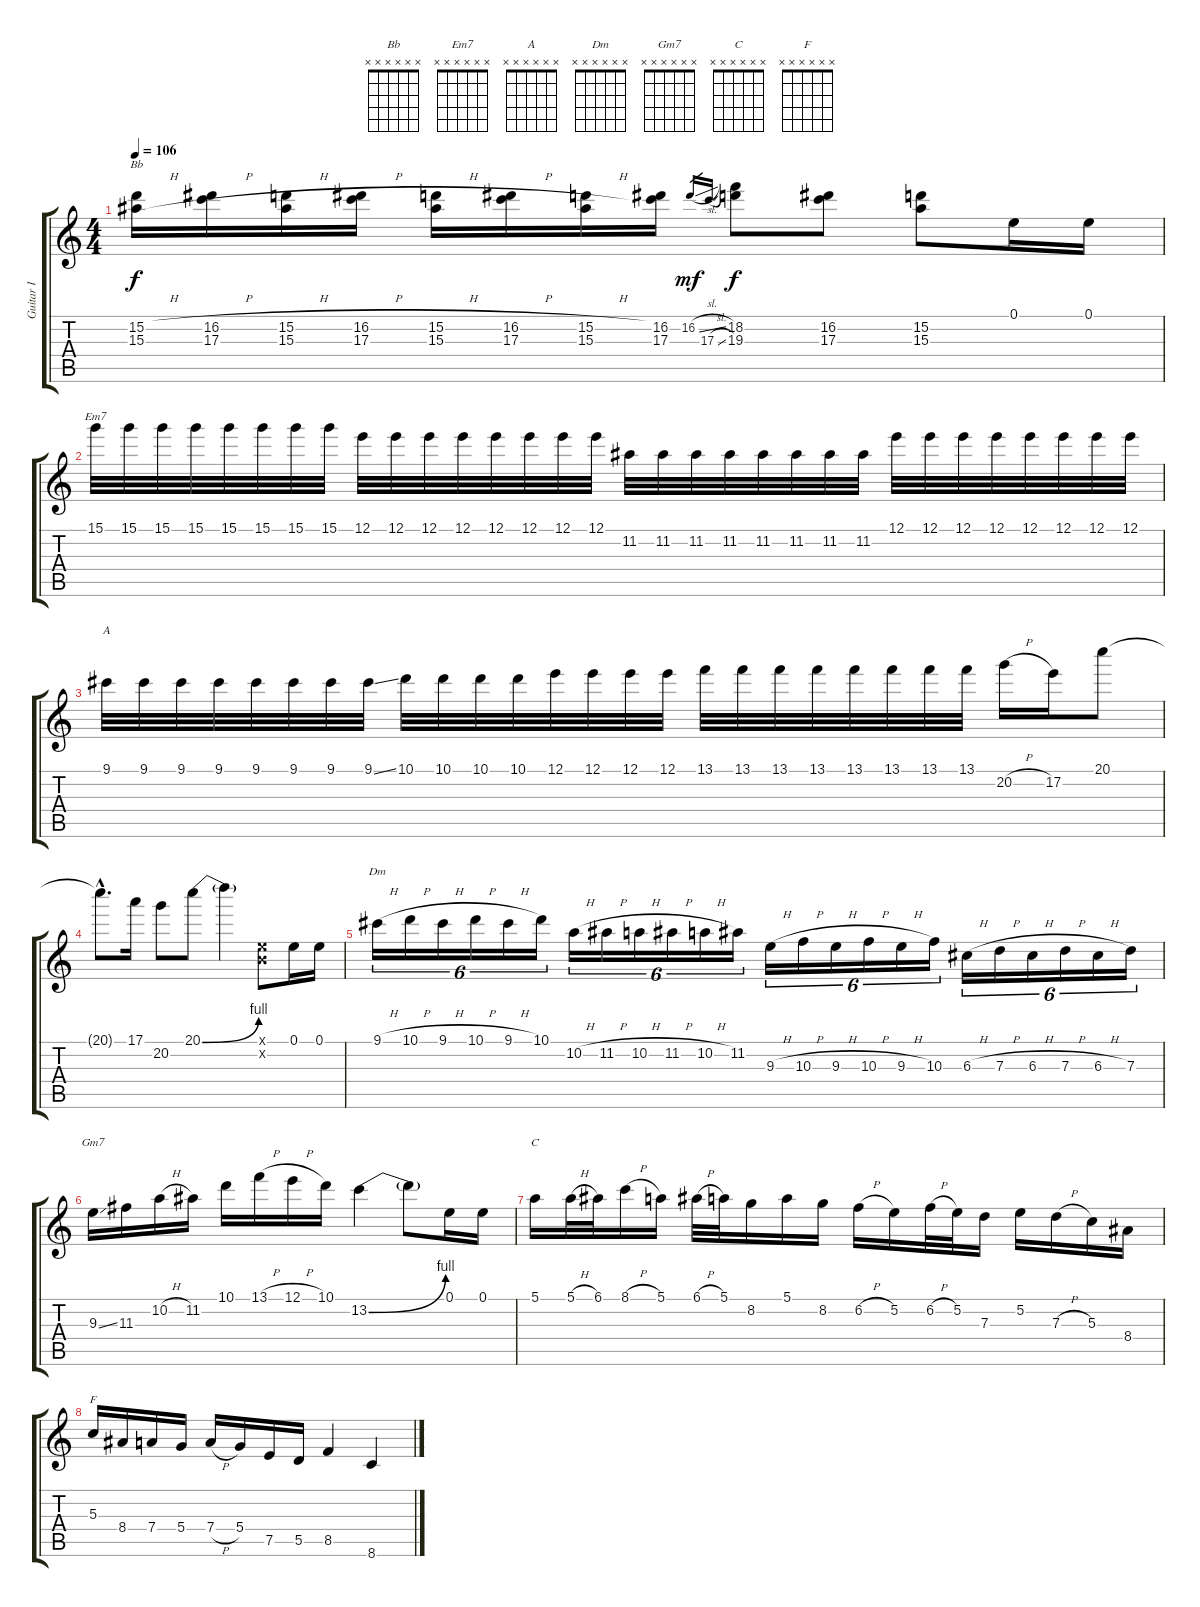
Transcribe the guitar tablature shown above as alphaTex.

\track ("Guitar I" "Guitar I") {instrument overdrivenguitar}
\staff {score tabs}
\tuning (E4 B3 G3 D3 A2 E2) {hide}
\chord ("Bb" x x x x x x)
\chord ("Em7" x x x x x x)
\chord ("A" x x x x x x)
\chord ("Dm" x x x x x x)
\chord ("Gm7" x x x x x x)
\chord ("C" x x x x x x)
\chord ("F" x x x x x x)
\ts (4 4)
\tempo 106
\clef g2
\ks c
(15.2{h} 15.3{h}).16{ch "Bb" dy f} (16.2{h} 17.3{h}).16 (15.2{h} 15.3{h}).16 (16.2{h} 17.3{h}).16 (15.2{h} 15.3{h}).16 (16.2{h} 17.3{h}).16 (15.2{h} 15.3{h}).16 (16.2 17.3).16 16.2{sl}.16{gr dy mf} 17.3{sl}.16{gr} (18.2 19.3).8{dy f} (16.2 17.3).8 (15.2 15.3).8 0.1.16 0.1.16 |
15.1.32{ch "Em7"} 15.1.32 15.1.32 15.1.32 15.1.32 15.1.32 15.1.32 15.1.32 12.1.32 12.1.32 12.1.32 12.1.32 12.1.32 12.1.32 12.1.32 12.1.32 11.2.32 11.2.32 11.2.32 11.2.32 11.2.32 11.2.32 11.2.32 11.2.32 12.1.32 12.1.32 12.1.32 12.1.32 12.1.32 12.1.32 12.1.32 12.1.32 |
9.1.32{ch "A"} 9.1.32 9.1.32 9.1.32 9.1.32 9.1.32 9.1.32 9.1{ss}.32 10.1.32 10.1.32 10.1.32 10.1.32 12.1.32 12.1.32 12.1.32 12.1.32 13.1.32 13.1.32 13.1.32 13.1.32 13.1.32 13.1.32 13.1.32 13.1.32 20.2{h}.16 17.2.16 20.1.8 |
20.1{hac t}.8{d} 17.1.16 20.2.8 20.1{be (bend 0 0 60 4)}.8 20.1{t}.4 (0.1{x} 0.2{x}).8 0.1.16 0.1.16 |
9.1{h}.16{tu (6 4) ch "Dm"} 10.1{h}.16{tu (6 4)} 9.1{h}.16{tu (6 4)} 10.1{h}.16{tu (6 4)} 9.1{h}.16{tu (6 4)} 10.1.16{tu (6 4)} 10.2{h}.16{tu (6 4)} 11.2{h}.16{tu (6 4)} 10.2{h}.16{tu (6 4)} 11.2{h}.16{tu (6 4)} 10.2{h}.16{tu (6 4)} 11.2.16{tu (6 4)} 9.3{h}.16{tu (6 4)} 10.3{h}.16{tu (6 4)} 9.3{h}.16{tu (6 4)} 10.3{h}.16{tu (6 4)} 9.3{h}.16{tu (6 4)} 10.3.16{tu (6 4)} 6.3{h}.16{tu (6 4)} 7.3{h}.16{tu (6 4)} 6.3{h}.16{tu (6 4)} 7.3{h}.16{tu (6 4)} 6.3{h}.16{tu (6 4)} 7.3.16{tu (6 4)} |
9.3{ss}.16{ch "Gm7"} 11.3.16 10.2{h}.16 11.2.16 10.1.16 13.1{h}.16 12.1{h}.16 10.1.16 13.2{be (bend 0 0 60 4)}.4 13.2{t}.8 0.1.16 0.1.16 |
5.1.16{ch "C"} 5.1{h}.32 6.1.32 8.1{h}.16 5.1.16 6.1{h}.32 5.1.32 8.2.16 5.1.16 8.2.16 6.2{h}.16 5.2.16 6.2{h}.32 5.2.32 7.3.16 5.2.16 7.3{h}.16 5.3.16 8.4.16 |
5.3.16{ch "F"} 8.4.16 7.4.16 5.4.16 7.4{h}.16 5.4.16 7.5.16 5.5.16 8.5.4 8.6{ss}.4
